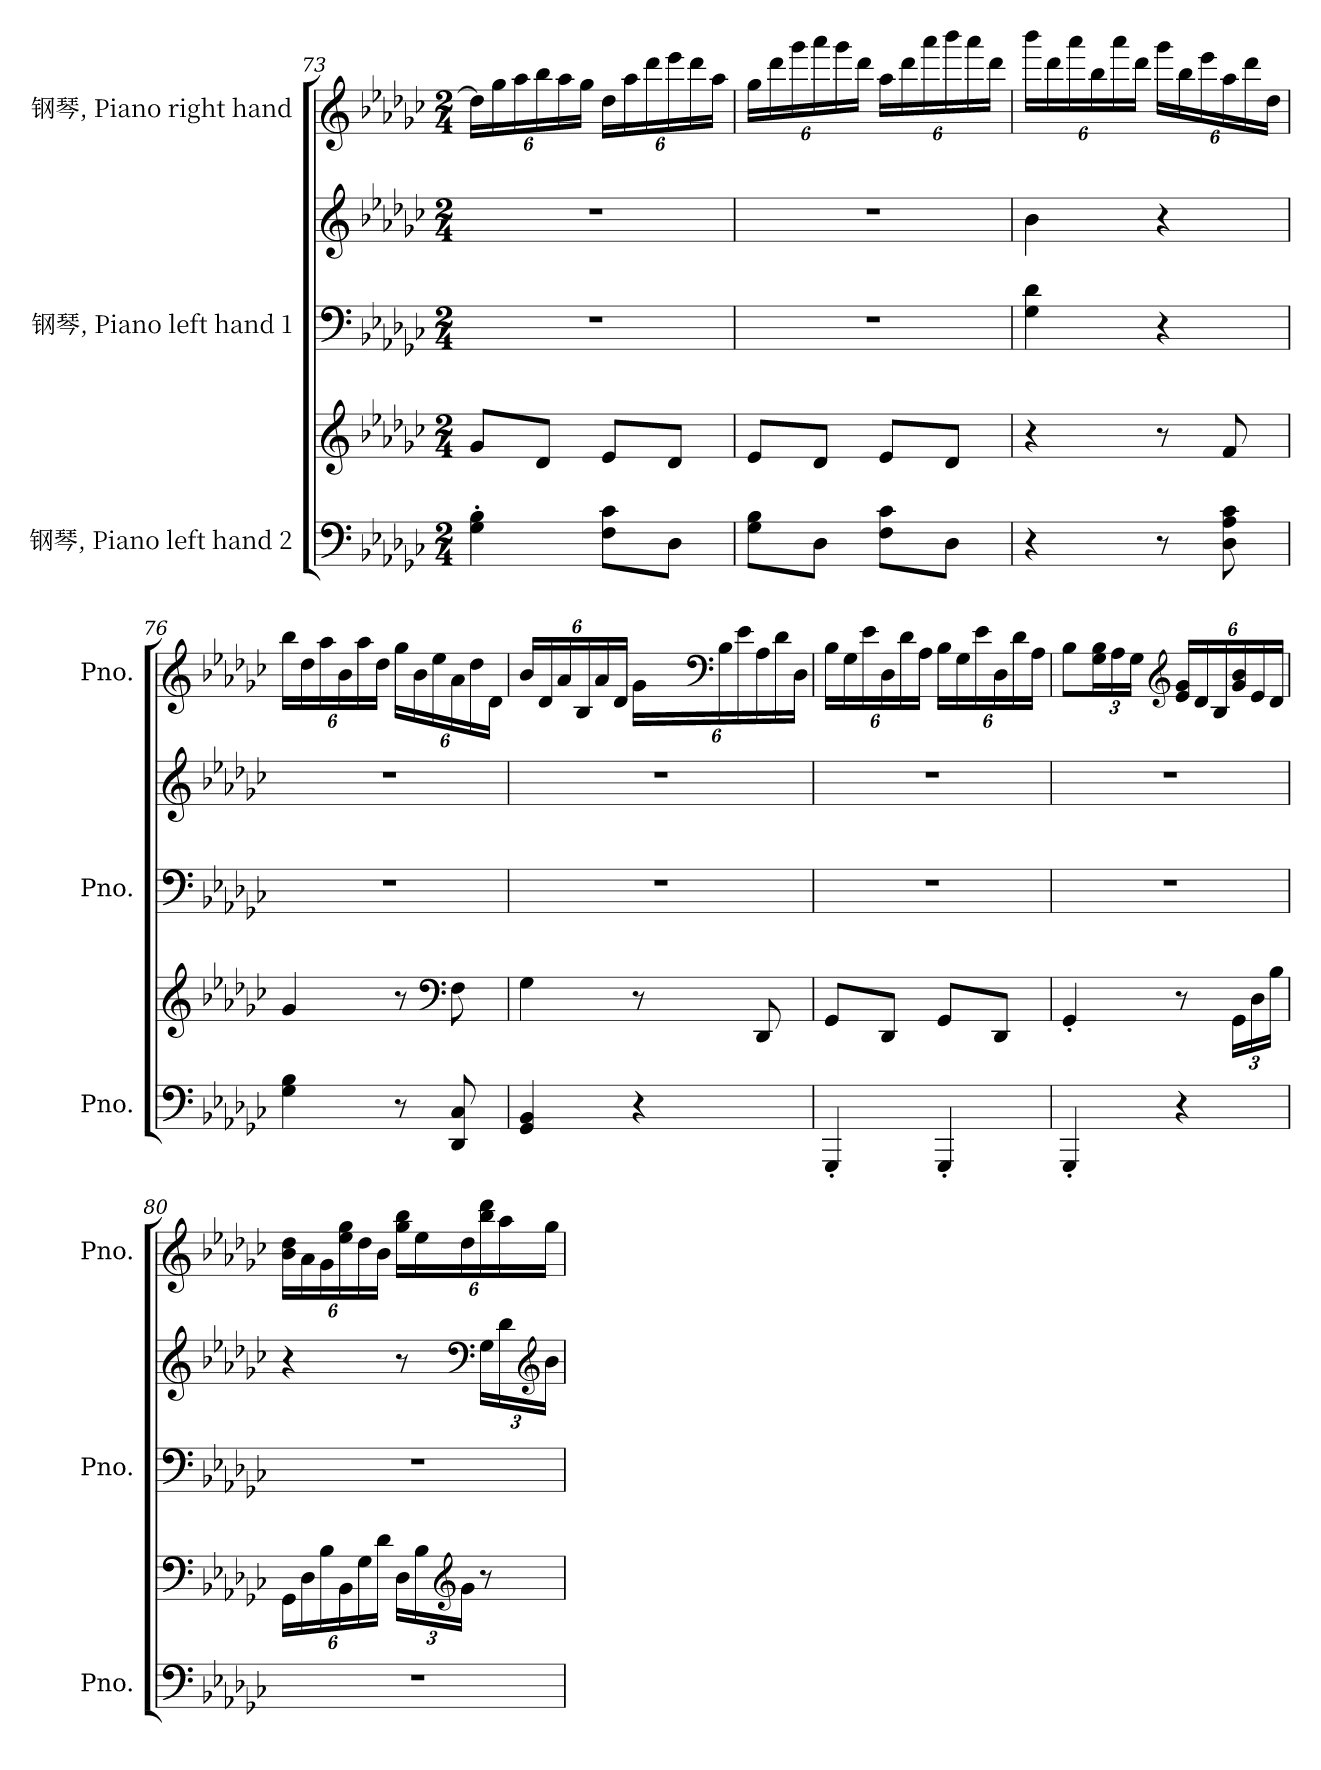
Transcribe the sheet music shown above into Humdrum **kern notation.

**kern	**kern	**kern	**kern	**kern
*part3	*part3	*part2	*part2	*part1
*staff5	*staff4	*staff3	*staff2	*staff1
*I"钢琴, Piano left hand 2	*	*I"钢琴, Piano left hand 1	*	*I"钢琴, Piano right hand
*I'Pno.	*	*I'Pno.	*	*I'Pno.
*clefF4	*clefG2	*clefF4	*clefG2	*clefG2
*k[b-e-a-d-g-c-]	*k[b-e-a-d-g-c-]	*k[b-e-a-d-g-c-]	*k[b-e-a-d-g-c-]	*k[b-e-a-d-g-c-]
*M2/4	*M2/4	*M2/4	*M2/4	*M2/4
*	*	*	*	*Xbrackettup
=73	=73	=73	=73	=73
4G-\' 4B-\'	8g-/L	2r	2r	24dd-\LL]
.	.	.	.	24gg-\
.	.	.	.	24aa-\
.	8d-/J	.	.	24bb-\
.	.	.	.	24aa-\
.	.	.	.	24gg-\JJ
8F\ 8c-\L	8e-/L	.	.	24dd-\LL
.	.	.	.	24aa-\
.	.	.	.	24ddd-\
8D-\J	8d-/J	.	.	24eee-\
.	.	.	.	24ddd-\
.	.	.	.	24aa-\JJ
=74	=74	=74	=74	=74
8G-\ 8B-\L	8e-/L	2r	2r	24gg-\LL
.	.	.	.	24ddd-\
.	.	.	.	24ggg-\
8D-\J	8d-/J	.	.	24aaa-\
.	.	.	.	24ggg-\
.	.	.	.	24ddd-\JJ
8F\ 8c-\L	8e-/L	.	.	24aa-\LL
.	.	.	.	24ddd-\
.	.	.	.	24aaa-\
8D-\J	8d-/J	.	.	24bbb-\
.	.	.	.	24aaa-\
.	.	.	.	24ddd-\JJ
!!LO:LB:g=z
=75	=75	=75	=75	=75
4r	4r	4G-\ 4d-\	4b-\	24bbb-\LL
.	.	.	.	24ddd-\
.	.	.	.	24aaa-\
.	.	.	.	24bb-\
.	.	.	.	24aaa-\
.	.	.	.	24ddd-\JJ
8r	8r	4r	4r	24ggg-\LL
.	.	.	.	24bb-\
.	.	.	.	24eee-\
8D-\ 8A-\ 8c-\	8f/	.	.	24aa-\
.	.	.	.	24ddd-\
.	.	.	.	24dd-\JJ
=76	=76	=76	=76	=76
4G-\ 4B-\	4g-/	2r	2r	24bb-\LL
.	.	.	.	24dd-\
.	.	.	.	24aa-\
.	.	.	.	24b-\
.	.	.	.	24aa-\
.	.	.	.	24dd-\JJ
8r	8r	.	.	24gg-\LL
.	.	.	.	24b-\
.	.	.	.	24ee-\
*	*clefF4	*	*	*
8DD-/ 8C-/	8F\	.	.	24a-\
.	.	.	.	24dd-\
.	.	.	.	24d-\JJ
!!LO:PB:g=z
=77	=77	=77	=77	=77
4GG-/ 4BB-/	4G-\	2r	2r	24b-/LL
.	.	.	.	24d-/
.	.	.	.	24a-/
.	.	.	.	24B-/
.	.	.	.	24a-/
.	.	.	.	24d-/JJ
4r	8r	.	.	24g-\LL
*	*	*	*	*clefF4
.	.	.	.	24B-\
.	.	.	.	24e-\
.	8DD-/	.	.	24A-\
.	.	.	.	24d-\
.	.	.	.	24D-\JJ
=78	=78	=78	=78	=78
4GGG-'/	8GG-/L	2r	2r	24B-\LL
.	.	.	.	24G-\
.	.	.	.	24e-\
.	8DD-/J	.	.	24D-\
.	.	.	.	24d-\
.	.	.	.	24A-\JJ
4GGG-'/	8GG-/L	.	.	24B-\LL
.	.	.	.	24G-\
.	.	.	.	24e-\
.	8DD-/J	.	.	24D-\
.	.	.	.	24d-\
.	.	.	.	24A-\JJ
=79	=79	=79	=79	=79
4GGG-'/	4GG-'/	2r	2r	8B-\L
.	.	.	.	24G-\ 24B-\L
.	.	.	.	24A-\
.	.	.	.	24G-\JJ
*	*	*	*	*clefG2
4r	8r	.	.	24e-/ 24g-/LL
.	.	.	.	24d-/
.	.	.	.	24B-/
*	*Xbrackettup	*	*	*
.	24GG-\LL	.	.	24g-/ 24b-/
.	24D-\	.	.	24e-/
.	24B-\JJ	.	.	24d-/JJ
!!LO:LB:g=z
=80	=80	=80	=80	=80
2r	24GG-\LL	2r	4r	24b-\ 24dd-\LL
.	24D-\	.	.	24a-\
.	24B-\	.	.	24g-\
.	24BB-\	.	.	24ee-\ 24gg-\
.	24G-\	.	.	24dd-\
.	24d-\JJ	.	.	24b-\JJ
.	24D-\LL	.	8r	24gg-\ 24bb-\LL
.	24B-\	.	.	24ee-\
*	*clefG2	*	*	*
.	24g-\JJ	.	.	24dd-\
*	*	*	*clefF4	*
*	*	*	*Xbrackettup	*
.	8r	.	24G-\LL	24bb-\ 24ddd-\
.	.	.	24d-\	24aa-\
*	*	*	*clefG2	*
.	.	.	24b-\JJ	24gg-\JJ
=	=	=	=	=
*-	*-	*-	*-	*-
